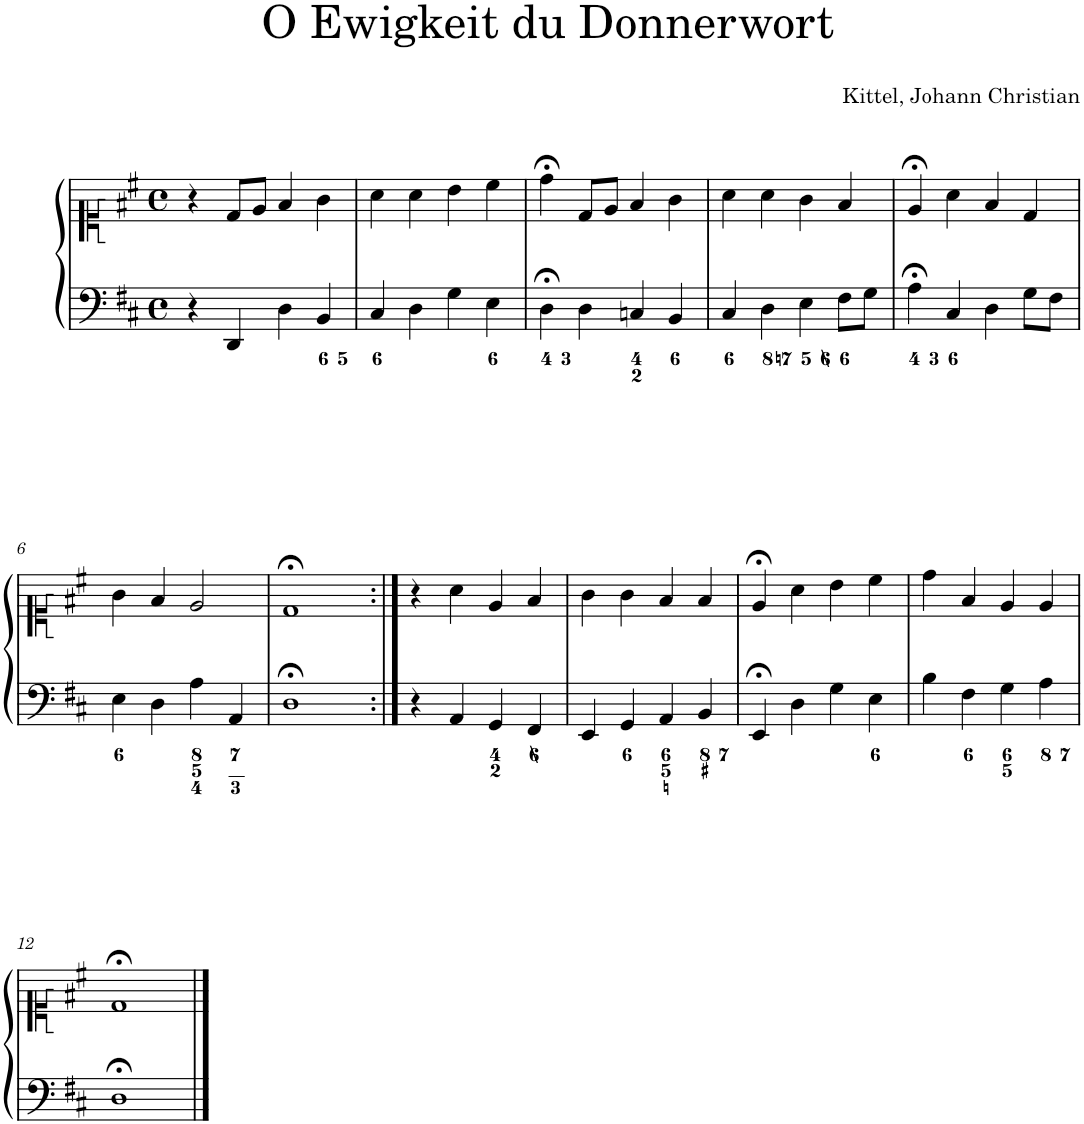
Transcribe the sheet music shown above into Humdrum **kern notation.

**kern	**kern
*part1	*part1
*staff2	*staff1
*I"Piano	*
*I'Pno.	*
*clefF4	*clefC1
*k[f#c#]	*k[f#c#]
*M4/4	*M4/4
*met(c)	*met(c)
=1	=1
4r	4r
4DD/	8d/L
.	8e/J
4D\	4f#/
4BB/	4g\
=2	=2
4C#/	4a\
4D\	4a\
4G\	4b\
4E\	4cc#\
=3	=3
4D;<\	4dd;<\
4D\	8d/L
.	8e/J
4Cn/	4f#/
4BB/	4g\
=4	=4
4C#/	4a\
4D\	4a\
4E\	4g\
8F#\L	4f#/
8G\J	.
=5	=5
4A;<\	4e;</
4C#/	4a\
4D\	4f#/
8G\L	4d/
8F#\J	.
!!LO:LB:g=z
=6	=6
4E\	4g\
4D\	4f#/
4A\	2e/
4AA/	.
=7	=7
1D;<	1d;<
=8:|!	=8:|!
4r	4r
4AA/	4a\
4GG/	4e/
4FF#/	4f#/
=9	=9
4EE/	4g\
4GG/	4g\
4AA/	4f#/
4BB/	4f#/
=10	=10
4EE;</	4e;</
4D\	4a\
4G\	4b\
4E\	4cc#\
=11	=11
4B\	4dd\
4F#\	4f#/
4G\	4e/
4A\	4e/
!!LO:LB:g=z
=12	=12
1D;<	1d;<
==	==
*-	*-
